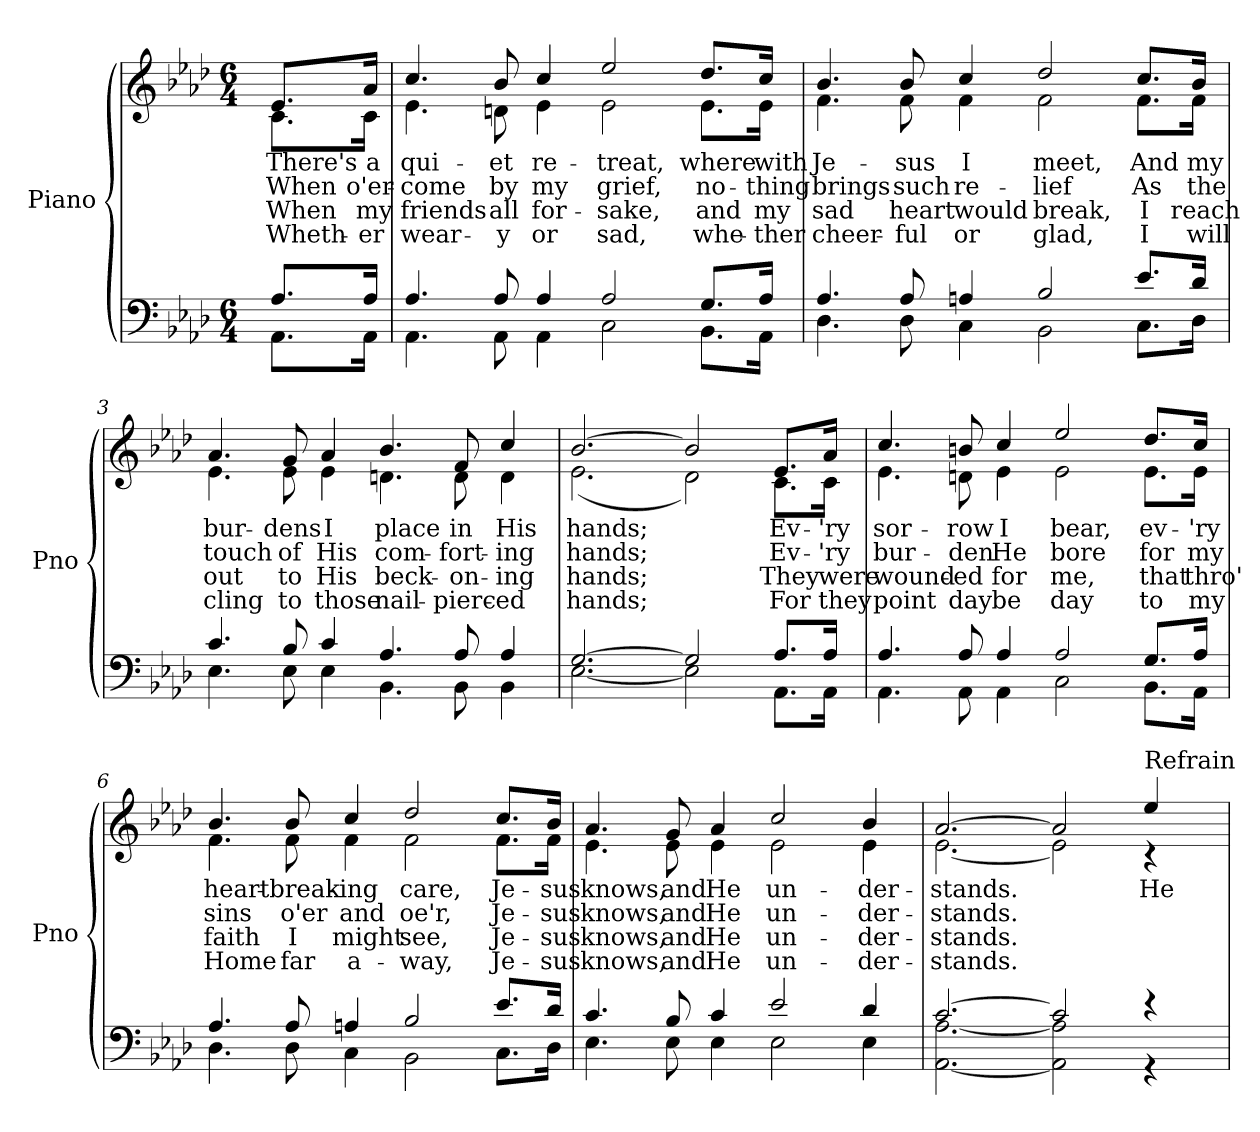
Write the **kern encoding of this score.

**kern	**kern	**text	**text	**text	**text
*part1	*part1	*part1	*part1	*part1	*part1
*staff2	*staff1	*staff1	*staff1	*staff1	*staff1
*I"Piano	*	*	*	*	*
*I'Pno	*	*	*	*	*
*clefF4	*clefG2	*	*	*	*
*k[b-e-a-d-]	*k[b-e-a-d-]	*	*	*	*
*A-:	*A-:	*	*	*	*
*M6/4	*M6/4	*	*	*	*
=	=	=	=	=	=
.	8qe-/yy	1,	2.	3.	4.
*^	*^	*	*	*	*
8.A-/L	8.AA-\L	8.e-/L	8.c\L	There's	When	When	Wheth-
16A-/Jk	16AA-\Jk	16a-/Jk	16c\Jk	a	o'er-	my	er
=1	=1	=1	=1	=1	=1	=1	=1
4.A-/	4.AA-\	4.cc/	4.e-\	qui-	come	friends	wear-
8A-/	8AA-\	8b-/	8dn\	et	by	all	y
4A-/	4AA-\	4cc/	4e-\	re-	my	for-	or
2A-/	2C\	2ee-/	2e-\	treat,	grief,	sake,	sad,
8.G/L	8.BB-\L	8.dd-/L	8.e-\L	where	no-	and	whe-
16A-/Jk	16AA-\Jk	16cc/Jk	16e-\Jk	with	thing	my	ther
!!LO:LB:g=z	!!
=2	=2	=2	=2	=2	=2	=2	=2
4.A-/	4.D-\	4.b-/	4.f\	Je-	brings	sad	cheer-
8A-/	8D-\	8b-/	8f\	sus	such	heart	ful
4An/	4C\	4cc/	4f\	I	re-	would	or
2B-/	2BB-\	2dd-/	2f\	meet,	lief	break,	glad,
8.e-/L	8.C\L	8.cc/L	8.f\L	And	As	I	I
16d-/Jk	16D-\Jk	16b-/Jk	16f\Jk	my	the	reach	will
!!LO:LB:g=z	!!
=3	=3	=3	=3	=3	=3	=3	=3
4.c/	4.E-\	4.a-/	4.e-\	bur-	touch	out	cling
8B-/	8E-\	8g/	8e-\	dens	of	to	to
4c/	4E-\	4a-/	4e-\	I	His	His	those
4.A-/	4.BB-\	4.b-/	4.dn\	place	com-	beck-	nail-
8A-/	8BB-\	8f/	8d\	in	fort-	on-	pierc-
4A-/	4BB-\	4cc/	4d\	His	ing	ing	ed
=4	=4	=4	=4	=4	=4	=4	=4
[2.G/	[2.E-\	[2.b-/	(2.e-\	hands;	hands;	hands;	hands;
2G/]	2E-\]	2b-/]	2d-\)	.	.	.	.
8.A-/L	8.AA-\L	8.e-/L	8.c\L	Ev-	Ev-	They	For
16A-/Jk	16AA-\Jk	16a-/Jk	16c\Jk	'ry	'ry	were	they
!!LO:PB:g=z	!!
=5	=5	=5	=5	=5	=5	=5	=5
4.A-/	4.AA-\	4.cc/	4.e-\	sor-	bur-	wound-	point
8A-/	8AA-\	8bn/	8dn\	row	den	ed	day
4A-/	4AA-\	4cc/	4e-\	I	He	for	be
2A-/	2C\	2ee-/	2e-\	bear,	bore	me,	day
8.G/L	8.BB-\L	8.dd-/L	8.e-\L	ev-	for	that	to
16A-/Jk	16AA-\Jk	16cc/Jk	16e-\Jk	'ry	my	thro'	my
!!LO:LB:g=z	!!
=6	=6	=6	=6	=6	=6	=6	=6
4.A-/	4.D-\	4.b-/	4.f\	heart-	sins	faith	Home
8A-/	8D-\	8b-/	8f\	break-	o'er	I	far
4An/	4C\	4cc/	4f\	ing	and	might	a-
2B-/	2BB-\	2dd-/	2f\	care,	oe'r,	see,	way,
8.e-/L	8.C\L	8.cc/L	8.f\L	Je-	Je-	Je-	Je-
16d-/Jk	16D-\Jk	16b-/Jk	16f\Jk	sus	sus	sus	sus
=7	=7	=7	=7	=7	=7	=7	=7
4.c/	4.E-\	4.a-/	4.e-\	knows,	knows,	knows,	knows,
8B-/	8E-\	8g/	8e-\	and	and	and	and
4c/	4E-\	4a-/	4e-\	He	He	He	He
2e-/	2E-\	2cc/	2e-\	un-	un-	un-	un-
4d-/	4E-\	4b-/	4e-\	der-	der-	der-	der-
!!LO:LB:g=z	!!
=8	=8	=8	=8	=8	=8	=8	=8
[2.c/	[2.AA-\ [2.A-\	[2.a-/	[2.e-\	stands.	stands.	stands.	stands.
2c/]	2AA-\] 2A-\]	2a-/]	2e-\]	.	.	.	.
!	!	!LO:TX:a:t=Refrain	!	!	!	!	!
4r	4r	4ee-/	4r	He	.	.	.
*v	*v	*	*	*	*	*	*
*	*v	*v	*	*	*	*
=	=	=	=	=	=
*-	*-	*-	*-	*-	*-
